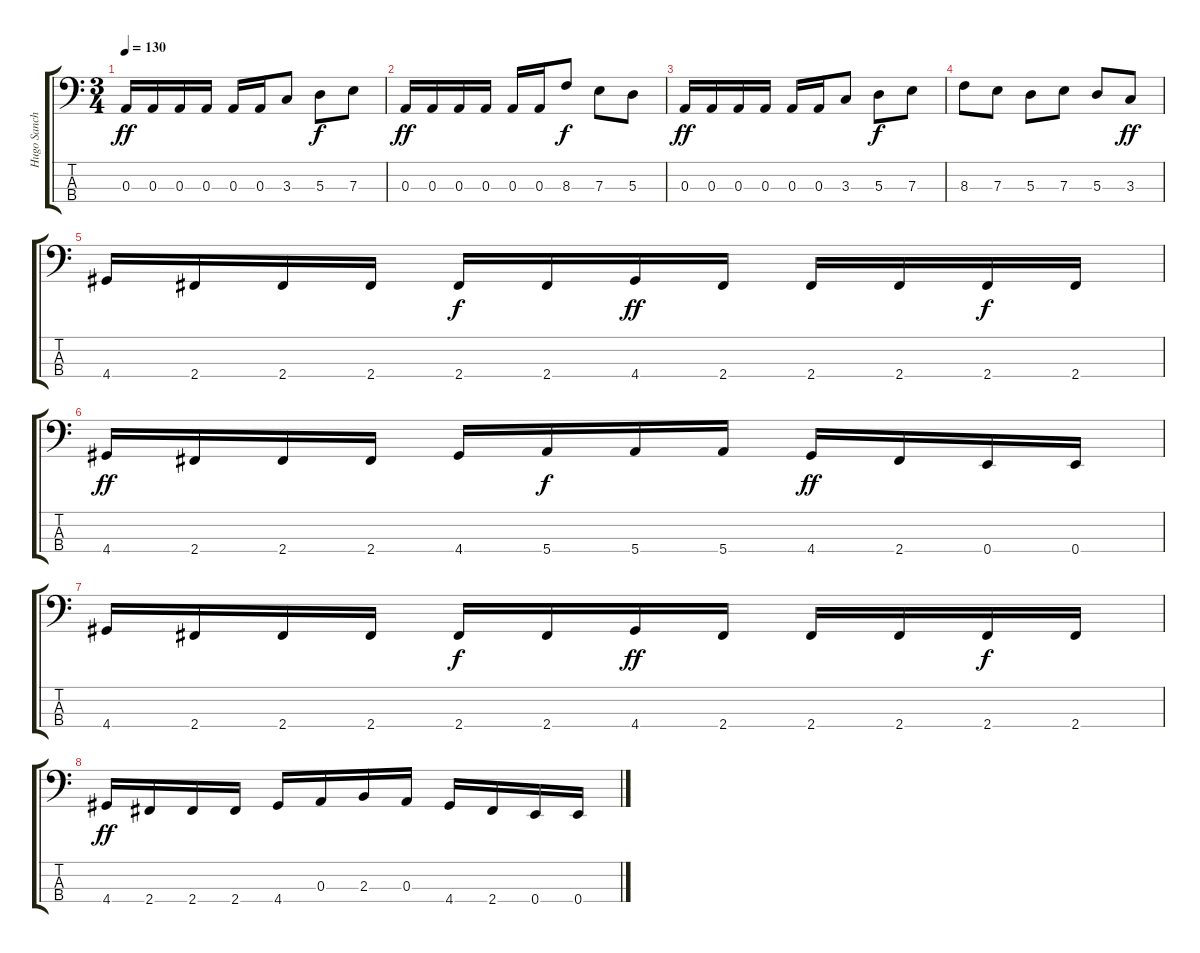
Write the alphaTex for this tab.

\track ("Hugo Sanchez" "Hugo Sanch") {instrument electricbassfinger}
\staff {score tabs}
\tuning (G2 D2 A1 E1) {hide}
\ts (3 4)
\tempo 130
\clef f4
\ks c
0.3.16{dy ff} 0.3.16 0.3.16 0.3.16 0.3.16 0.3.16 3.3.8 5.3.8{dy f} 7.3.8 |
0.3.16{dy ff} 0.3.16 0.3.16 0.3.16 0.3.16 0.3.16 8.3.8{dy f} 7.3.8 5.3.8 |
0.3.16{dy ff} 0.3.16 0.3.16 0.3.16 0.3.16 0.3.16 3.3.8 5.3.8{dy f} 7.3.8 |
8.3.8 7.3.8 5.3.8 7.3.8 5.3.8 3.3.8{dy ff} |
4.4.16 2.4.16 2.4.16 2.4.16 2.4.16{dy f} 2.4.16 4.4.16{dy ff} 2.4.16 2.4.16 2.4.16 2.4.16{dy f} 2.4.16 |
4.4.16{dy ff} 2.4.16 2.4.16 2.4.16 4.4.16 5.4.16{dy f} 5.4.16 5.4.16 4.4.16{dy ff} 2.4.16 0.4.16 0.4.16 |
4.4.16 2.4.16 2.4.16 2.4.16 2.4.16{dy f} 2.4.16 4.4.16{dy ff} 2.4.16 2.4.16 2.4.16 2.4.16{dy f} 2.4.16 |
4.4.16{dy ff} 2.4.16 2.4.16 2.4.16 4.4.16 0.3.16 2.3.16 0.3.16 4.4.16 2.4.16 0.4.16 0.4.16
